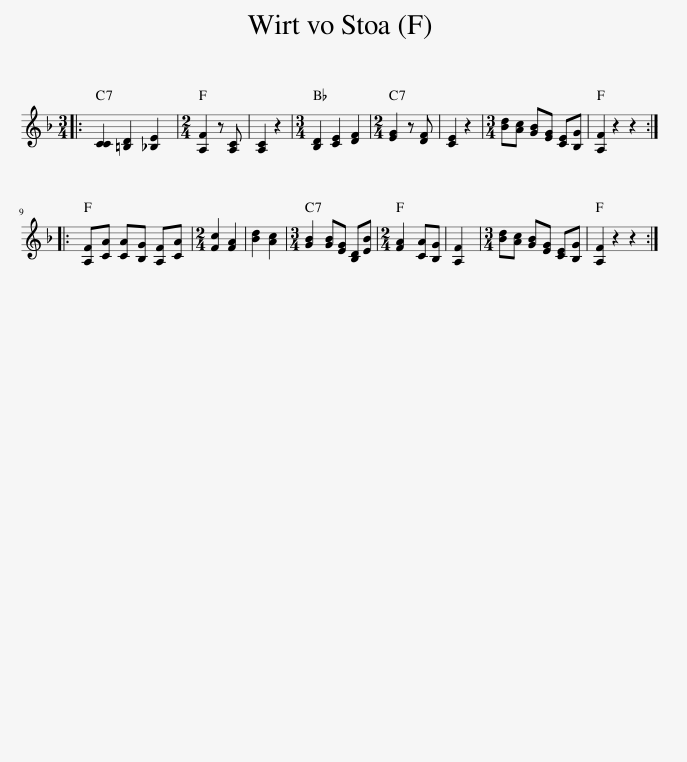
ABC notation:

X:1
L:1/8
M:3/4
I:linebreak $
K:F
V:1 treble
V:1
|: [CC]2 [=B,D]2 [_B,E]2 |[M:2/4] [A,F]2 z [A,C] | [A,C]2 z2 |[M:3/4] [B,D]2 [CE]2 [DF]2 |[M:2/4] [EG]2 z [DF] | %5
 [CE]2 z2 |[M:3/4] [Bd][Ac] [GB][EG] [CE][B,G] | [A,F]2 z2 z2 ::$ [A,F][CA] [CA][B,G] [A,F][CA] |[M:2/4] [Fc]2 [FA]2 | %10
 [Bd]2 [Ac]2 |[M:3/4] [GB]2 [GB][EG] [B,D][EB] |[M:2/4] [FA]2 [CA][B,G] | [A,F]2 |[M:3/4] [Bd][Ac] [GB][EG] [CE][B,G] | %15
 [A,F]2 z2 z2 :| %16
